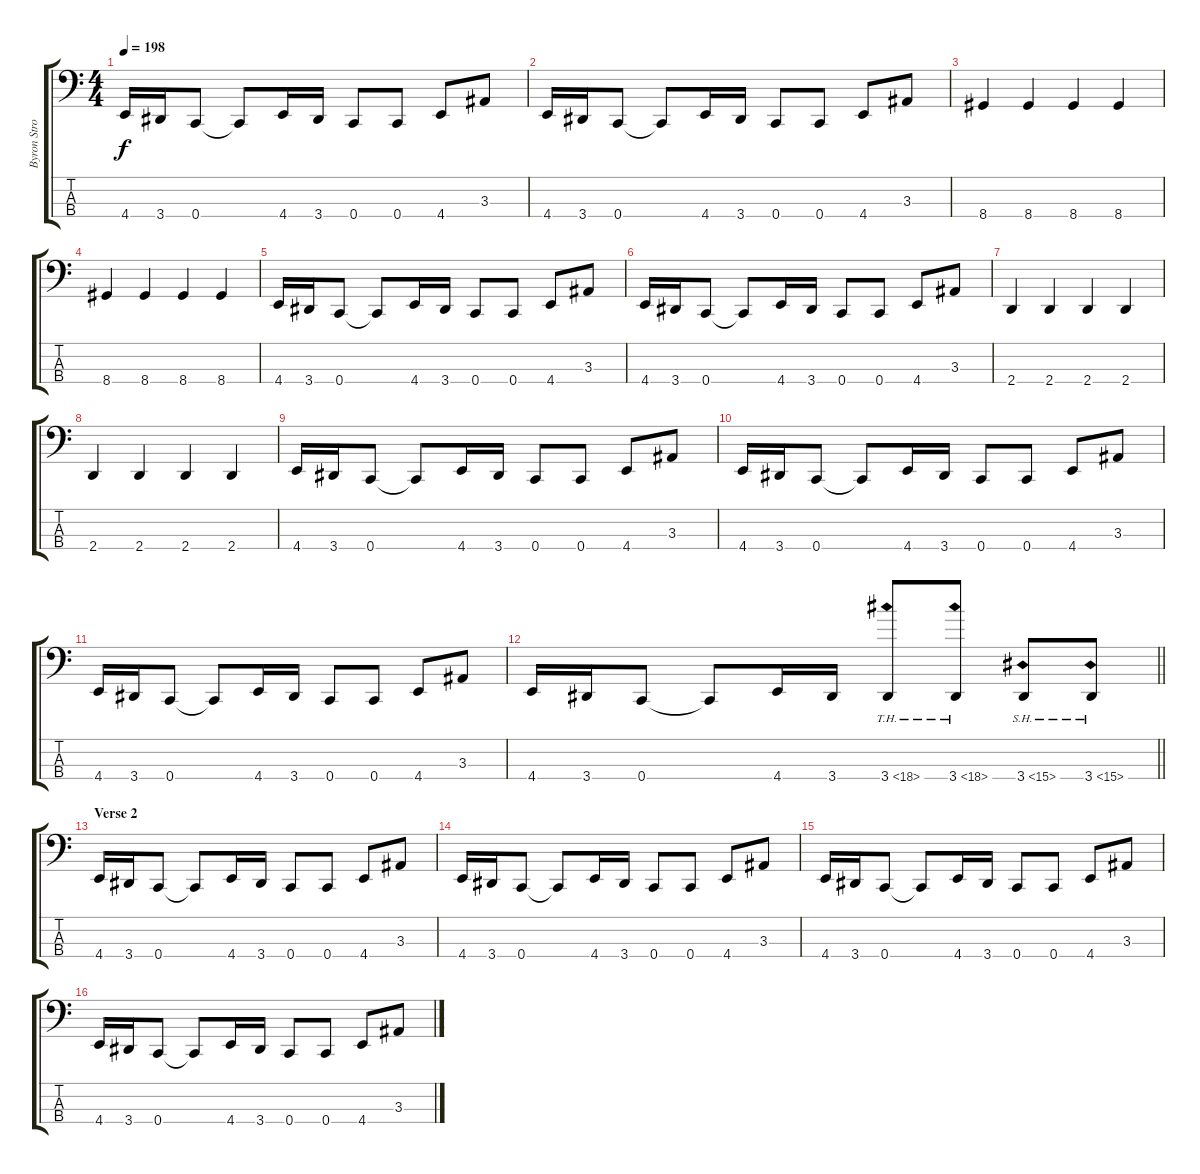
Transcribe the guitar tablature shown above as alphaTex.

\track ("Byron Stroud" "Byron Stro") {instrument electricbasspick}
\staff {score tabs}
\tuning (G2 C2 G1 C1) {hide}
\ts (4 4)
\tempo 198
\clef f4
\ks c
4.4.16{dy f} 3.4.16 0.4.8 0.4{t}.8 4.4.16 3.4.16 0.4.8 0.4.8 4.4.8 3.3.8 |
4.4.16 3.4.16 0.4.8 0.4{t}.8 4.4.16 3.4.16 0.4.8 0.4.8 4.4.8 3.3.8 |
8.4.4 8.4.4 8.4.4 8.4.4 |
8.4.4 8.4.4 8.4.4 8.4.4 |
4.4.16 3.4.16 0.4.8 0.4{t}.8 4.4.16 3.4.16 0.4.8 0.4.8 4.4.8 3.3.8 |
4.4.16 3.4.16 0.4.8 0.4{t}.8 4.4.16 3.4.16 0.4.8 0.4.8 4.4.8 3.3.8 |
2.4.4 2.4.4 2.4.4 2.4.4 |
2.4.4 2.4.4 2.4.4 2.4.4 |
4.4.16 3.4.16 0.4.8 0.4{t}.8 4.4.16 3.4.16 0.4.8 0.4.8 4.4.8 3.3.8 |
4.4.16 3.4.16 0.4.8 0.4{t}.8 4.4.16 3.4.16 0.4.8 0.4.8 4.4.8 3.3.8 |
4.4.16 3.4.16 0.4.8 0.4{t}.8 4.4.16 3.4.16 0.4.8 0.4.8 4.4.8 3.3.8 |
\barLineRight lightlight
4.4.16 3.4.16 0.4.8 0.4{t}.8 4.4.16 3.4.16 3.4{th 15}.8 3.4{th 15}.8 3.4{sh 12}.8 3.4{sh 12}.8 |
\section ("" "Verse 2")
4.4.16 3.4.16 0.4.8 0.4{t}.8 4.4.16 3.4.16 0.4.8 0.4.8 4.4.8 3.3.8 |
4.4.16 3.4.16 0.4.8 0.4{t}.8 4.4.16 3.4.16 0.4.8 0.4.8 4.4.8 3.3.8 |
4.4.16 3.4.16 0.4.8 0.4{t}.8 4.4.16 3.4.16 0.4.8 0.4.8 4.4.8 3.3.8 |
4.4.16 3.4.16 0.4.8 0.4{t}.8 4.4.16 3.4.16 0.4.8 0.4.8 4.4.8 3.3.8
